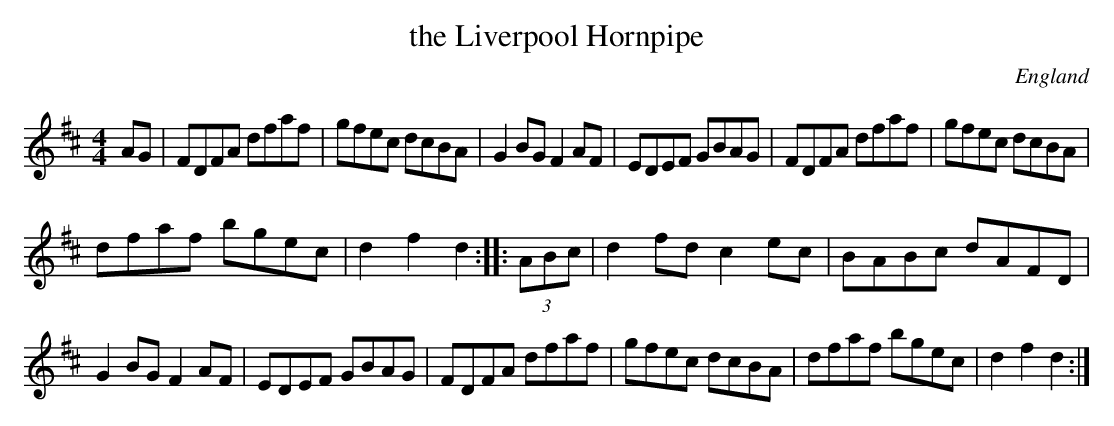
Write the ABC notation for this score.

X:1
T:the Liverpool Hornpipe
M:4/4
O:England
K:D major
AG|\
FDFA dfaf| gfec dcBA| \
G2BG F2AF| EDEF GBAG| \
FDFA dfaf| gfec dcBA|
dfaf bgec| d2f2 d2:: \
(3ABc|\
d2fd c2ec| BABc dAFD|
G2BG F2AF| EDEF GBAG| \
FDFA dfaf| gfec dcBA| \
dfaf bgec| d2f2 d2:|
